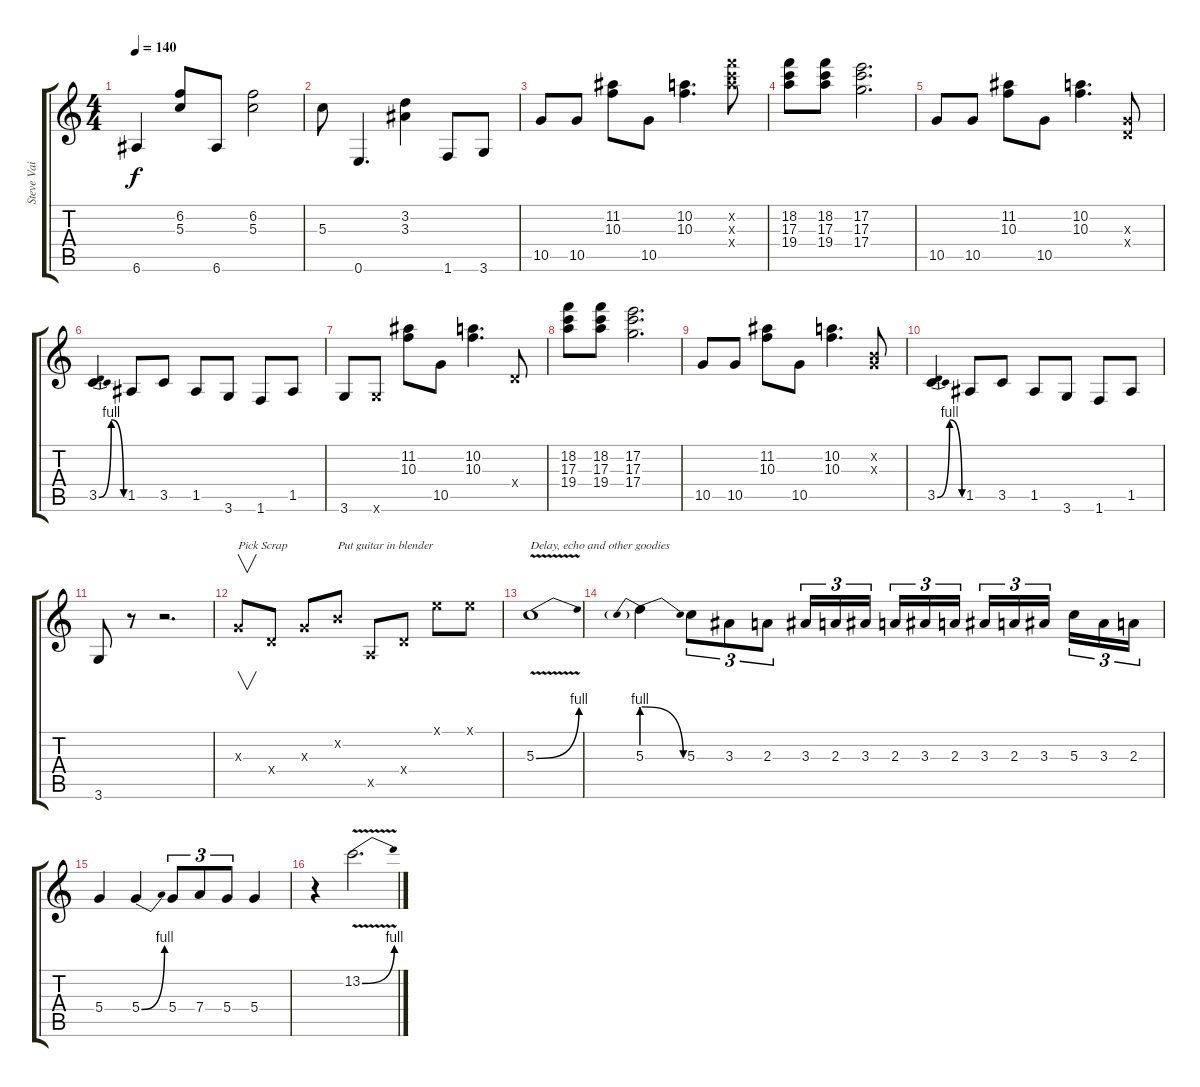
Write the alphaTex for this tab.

\track ("Steve Vai" "Steve Vai") {instrument overdrivenguitar}
\staff {score tabs}
\tuning (E4 B3 G3 D3 A2 E2) {hide}
\ts (4 4)
\tempo 140
\clef g2
\ks c
6.6.4{dy f} (6.2 5.3).8 6.6.8 (6.2 5.3).2 |
5.3.8 0.6.4{d} (3.2 3.3).4 1.6.8 3.6.8 |
10.5.8 10.5.8 (11.2 10.3).8 10.5.8 (10.2 10.3).4{d} (18.2{x} 17.3{x} 19.4{x}).8 |
(18.2 17.3 19.4).8 (18.2 17.3 19.4).8 (17.2 17.3 17.4).2{d} |
10.5.8 10.5.8 (11.2 10.3).8 10.5.8 (10.2 10.3).4{d} (0.3{x} 0.4{x}).8 |
3.5{be (bendrelease 0 0 30 4 30 4 60 0)}.4 1.5.8 3.5.8 1.5.8 3.6.8 1.6.8 1.5.8 |
3.6.8 3.6{x}.8 (11.2 10.3).8 10.5.8 (10.2 10.3).4{d} 0.4{x}.8 |
(18.2 17.3 19.4).8 (18.2 17.3 19.4).8 (17.2 17.3 17.4).2{d} |
10.5.8 10.5.8 (11.2 10.3).8 10.5.8 (10.2 10.3).4{d} (0.2{x} 0.3{x}).8 |
3.5{be (bendrelease 0 0 30 4 30 4 60 0)}.4 1.5.8 3.5.8 1.5.8 3.6.8 1.6.8 1.5.8 |
3.6.8 r.8 r.2{d} |
0.3{x}.8{v txt "Pick Scrap"} 0.4{x}.8 0.3{x}.8 0.2{x}.8{txt "Put guitar in blender"} 0.5{x}.8 0.4{x}.8 0.1{x}.8 0.1{x}.8 |
5.3{be (bend 0 0 60 4) v}.1{txt "Delay, echo and other goodies" volume 16 instrument overdrivenguitar} |
5.3{be (prebendrelease 0 4 60 0)}.4 5.3.8{tu (3 2)} 3.3.8{tu (3 2)} 2.3.8{tu (3 2)} 3.3.16{tu (3 2)} 2.3.16{tu (3 2)} 3.3.16{tu (3 2) beam splitsecondary} 2.3.16{tu (3 2)} 3.3.16{tu (3 2)} 2.3.16{tu (3 2)} 3.3.16{tu (3 2)} 2.3.16{tu (3 2)} 3.3.16{tu (3 2) beam splitsecondary} 5.3.16{tu (3 2)} 3.3.16{tu (3 2)} 2.3.16{tu (3 2)} |
5.4.4 5.4{be (bend 0 0 60 4)}.4 5.4.8{tu (3 2)} 7.4.8{tu (3 2)} 5.4.8{tu (3 2)} 5.4.4 |
r.4 13.2{be (bend 0 0 60 4) v}.2{d}
